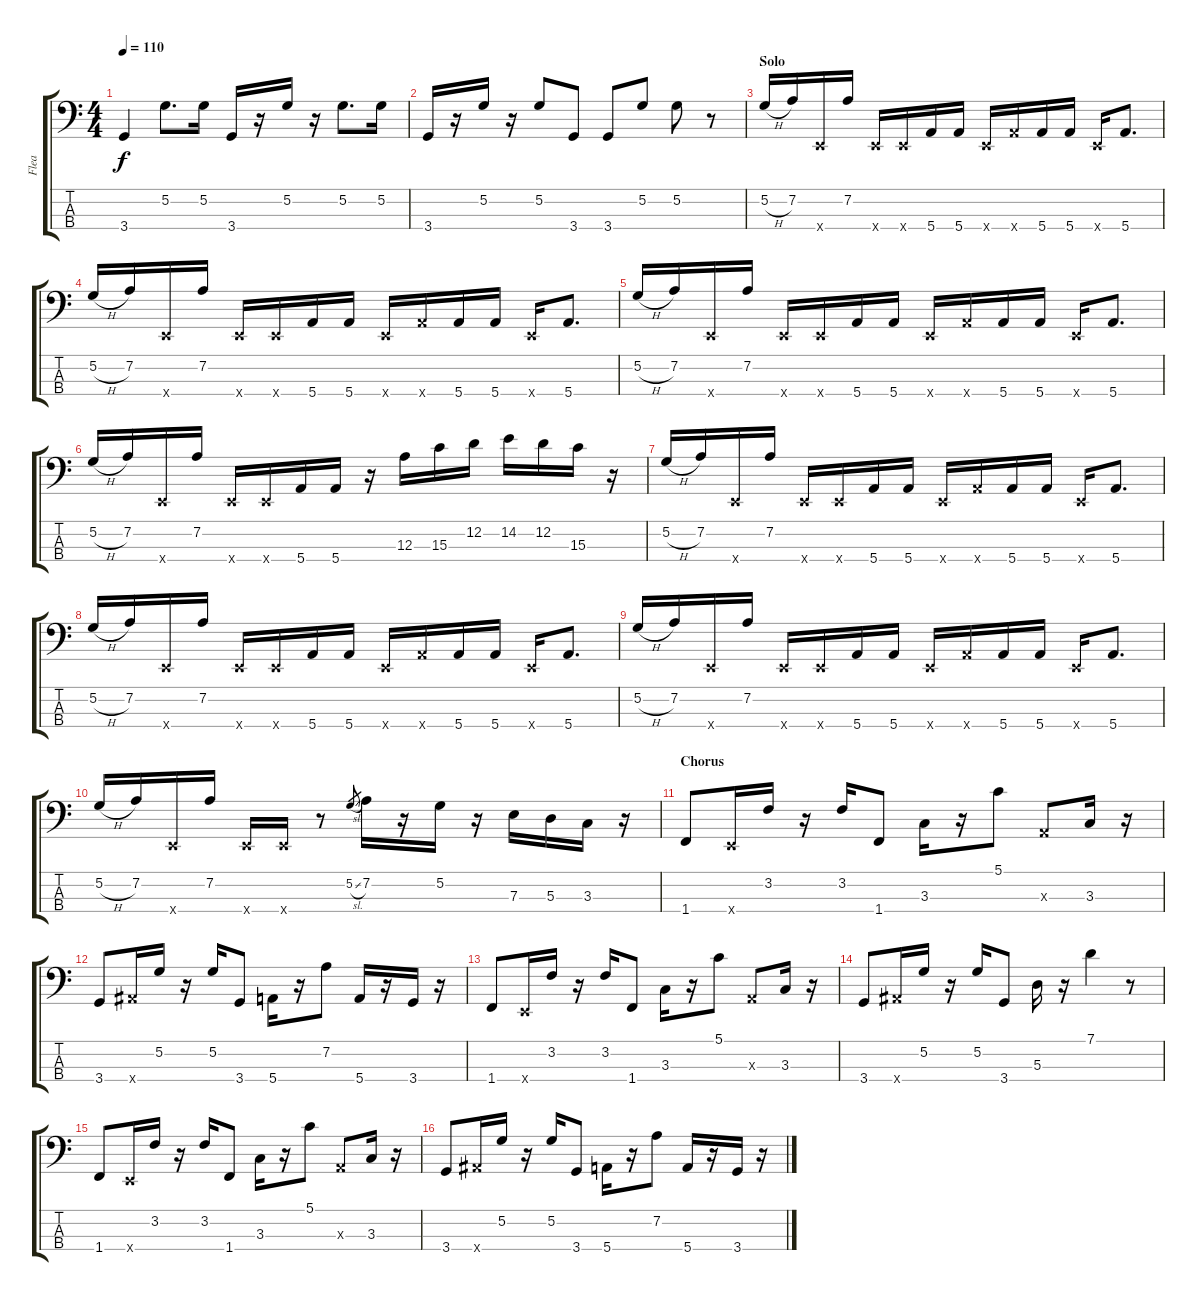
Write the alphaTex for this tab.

\track ("Flea" "Flea") {instrument electricbassfinger}
\staff {score tabs}
\tuning (G2 D2 A1 E1) {hide}
\ts (4 4)
\tempo 110
\clef f4
\ks c
3.4.4{dy f} 5.2.8{d} 5.2.16 3.4.16 r.16 5.2.16 r.16 5.2.8{d} 5.2.16 |
3.4.16 r.16 5.2.16 r.16 5.2.8 3.4.8 3.4.8 5.2.8 5.2.8 r.8 |
\section ("" "Solo")
5.2{h}.16{instrument slapbass1} 7.2.16 0.4{x}.16 7.2.16 0.4{x}.16 0.4{x}.16 5.4.16 5.4.16 0.4{x}.16 5.4{x}.16 5.4.16 5.4.16 0.4{x}.16 5.4.8{d} |
5.2{h}.16 7.2.16 0.4{x}.16 7.2.16 0.4{x}.16 0.4{x}.16 5.4.16 5.4.16 0.4{x}.16 5.4{x}.16 5.4.16 5.4.16 0.4{x}.16 5.4.8{d} |
5.2{h}.16 7.2.16 0.4{x}.16 7.2.16 0.4{x}.16 0.4{x}.16 5.4.16 5.4.16 0.4{x}.16 5.4{x}.16 5.4.16 5.4.16 0.4{x}.16 5.4.8{d} |
5.2{h}.16 7.2.16 0.4{x}.16 7.2.16 0.4{x}.16 0.4{x}.16 5.4.16 5.4.16 r.16 12.3.16{instrument electricbassfinger} 15.3.16 12.2.16 14.2.16 12.2.16 15.3.16 r.16 |
5.2{h}.16{instrument slapbass1} 7.2.16 0.4{x}.16 7.2.16 0.4{x}.16 0.4{x}.16 5.4.16 5.4.16 0.4{x}.16 5.4{x}.16 5.4.16 5.4.16 0.4{x}.16 5.4.8{d} |
5.2{h}.16 7.2.16 0.4{x}.16 7.2.16 0.4{x}.16 0.4{x}.16 5.4.16 5.4.16 0.4{x}.16 5.4{x}.16 5.4.16 5.4.16 0.4{x}.16 5.4.8{d} |
5.2{h}.16 7.2.16 0.4{x}.16 7.2.16 0.4{x}.16 0.4{x}.16 5.4.16 5.4.16 0.4{x}.16 5.4{x}.16 5.4.16 5.4.16 0.4{x}.16 5.4.8{d} |
5.2{h}.16 7.2.16 0.4{x}.16 7.2.16 0.4{x}.16 0.4{x}.16 r.8{instrument electricbassfinger} 5.2{sl}.8{gr} 7.2.16 r.16 5.2.16 r.16 7.3.16 5.3.16 3.3.16 r.16 |
\section ("" "Chorus")
1.4.8{instrument slapbass1} 0.4{x}.16 3.2.16 r.16 3.2.16 1.4.8 3.3.16 r.16 5.1.8 0.3{x}.8 3.3.16 r.16 |
3.4.8 6.4{x}.16 5.2.16 r.16 5.2.16 3.4.8 5.4.16 r.16 7.2.8 5.4.16 r.16 3.4.16 r.16 |
1.4.8 0.4{x}.16 3.2.16 r.16 3.2.16 1.4.8 3.3.16 r.16 5.1.8 0.3{x}.8 3.3.16 r.16 |
3.4.8 6.4{x}.16 5.2.16 r.16 5.2.16 3.4.8 5.3.16 r.16 7.1.4 r.8 |
1.4.8 0.4{x}.16 3.2.16 r.16 3.2.16 1.4.8 3.3.16 r.16 5.1.8 0.3{x}.8 3.3.16 r.16 |
3.4.8 6.4{x}.16 5.2.16 r.16 5.2.16 3.4.8 5.4.16 r.16 7.2.8 5.4.16 r.16 3.4.16 r.16
